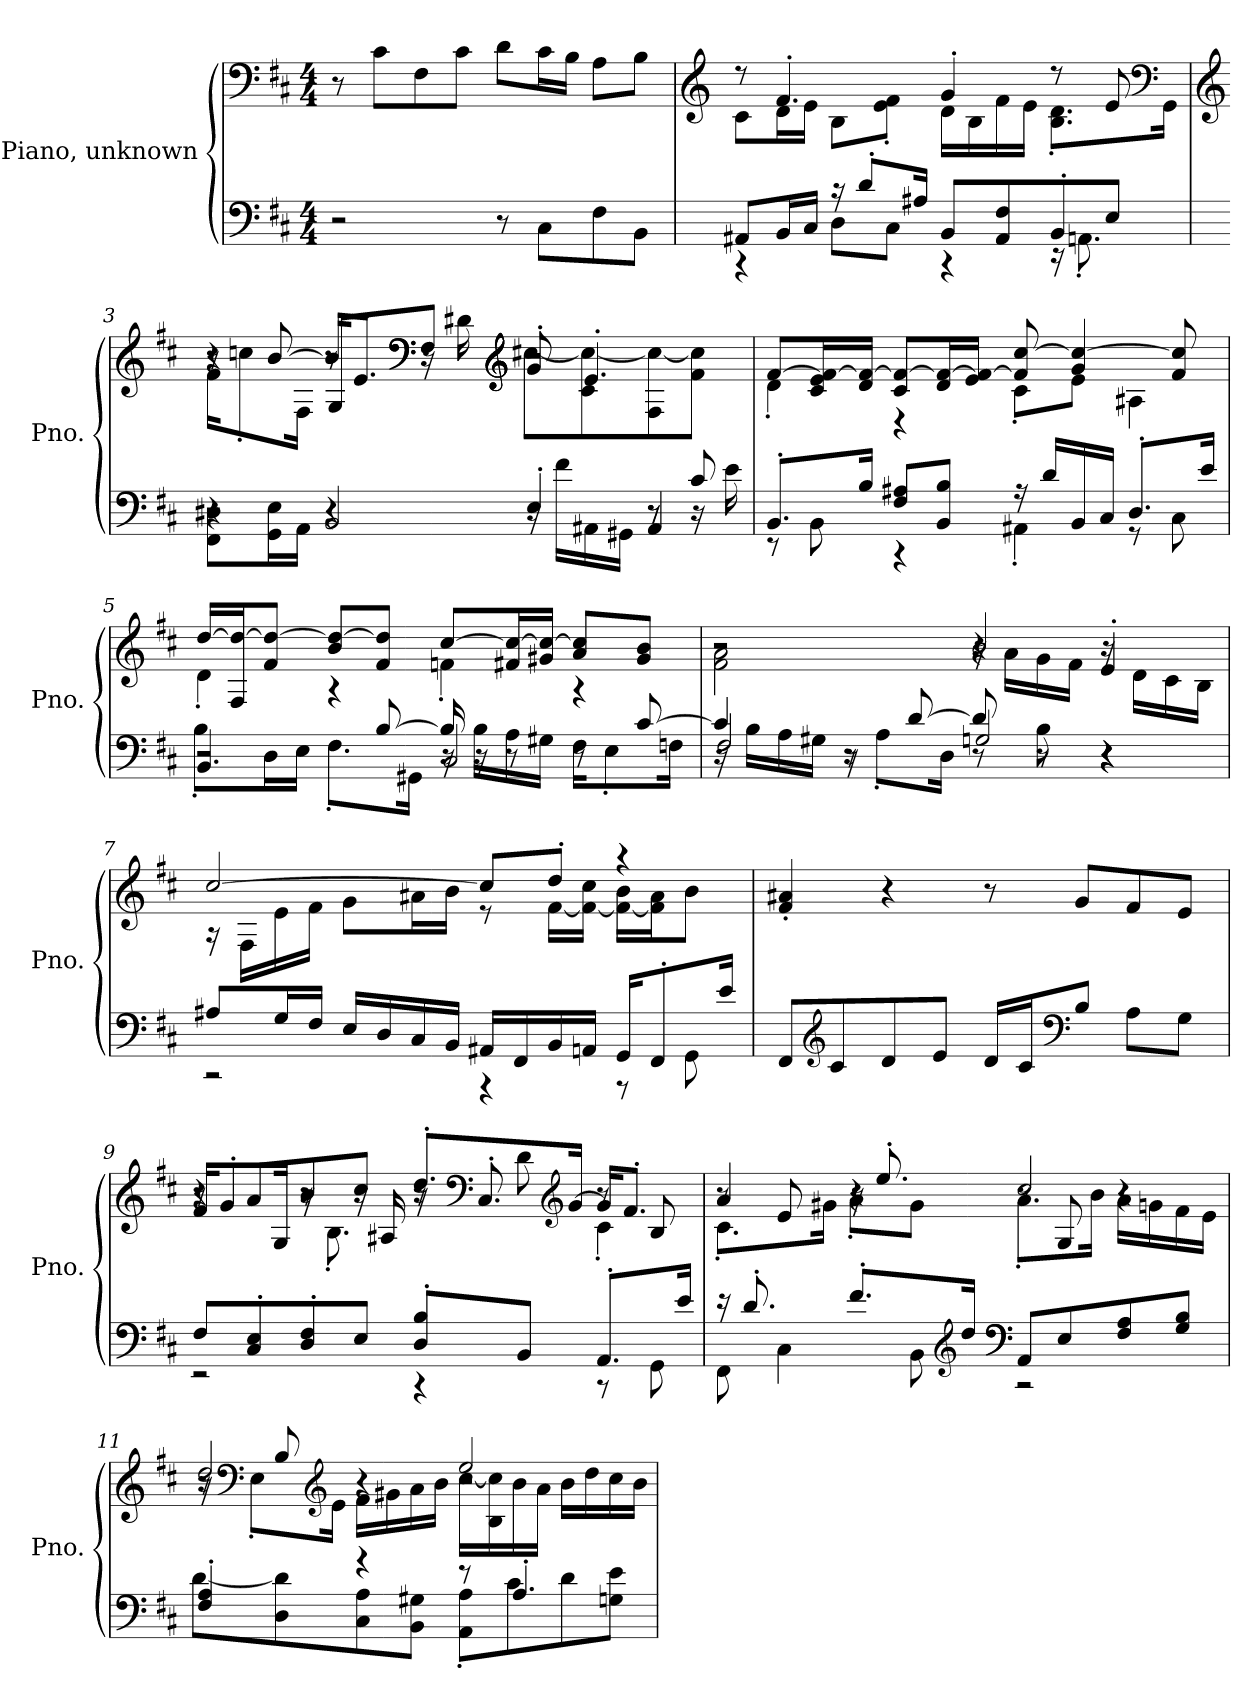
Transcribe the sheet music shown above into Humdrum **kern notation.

**kern	**kern
*part1	*part1
*staff2	*staff1
*I"Piano, unknown	*
*I'Pno.	*
*clefF4	*clefF4
*k[f#c#]	*k[f#c#]
*M4/4	*M4/4
*MM120	*MM120
=1	=1
2r	8r
.	8c#\L
.	8F#\
.	8c#\J
8r	8d\L
8C#\L	16c#\L
.	16B\JJ
8F#\	8A\L
8BB\J	8B\J
=2	=2
*	*clefG2
*^	*^
8AA#X/L	4r	8r	8c#\L
16BB/L	.	4.f#'/	16d\L
16C#/JJ	.	.	16e\JJ
16r	8D\L	.	8B\L
8d'/L	.	.	.
.	8C#\J	.	8e\' 8f#\'J
16A#X/Jk	.	.	.
8BB/L	4r	4g'/	16d\LL
.	.	.	16B\
8AA#/ 8F#/	.	.	16f#\
.	.	.	16e\JJ
8BB'/	16r	8r	8.B\' 8.d\'L
.	8.AAn'\	.	.
8E/J	.	8e/	.
*	*	*clefF4	*
.	.	.	16GG\Jk
*v	*v	*	*
*	*v	*v
!!LO:LB:g=z
=3	=3
*	*clefG2
*^	*^
*	*^	*	*^
2r	8FF#\ 8D#X\L	4r	8r	16f#\KL	4r
.	.	.	.	8ccn'\	.
.	16GG\ 16E\L	.	[8b/	.	.
.	16AA\JJ	.	.	16F#\Jk	.
.	4r	2BB/	16b/KL]	8r	8G/L
.	.	.	8.e'/J	.	.
*	*	*	*clefF4	*	*
.	.	.	.	16r	8F#/J
.	.	.	.	16d#X\	.
*	*	*	*clefG2	*	*
4E'/	16r	.	8g'/	[8cc#X\L	2r
.	16f#\LL	.	.	.	.
.	16AA#X\	.	4.e'/	8c#\ 8cc#\_	.
.	16GG#X\JJ	.	.	.	.
8r	8r	4AA#/	.	8F#\ 8cc#\_	.
8c#/	16r	.	.	8f#\ 8cc#\]J	.
.	16e\	.	.	.	.
*	*v	*v	*	*	*
*	*	*	*v	*v
=4	=4	=4	=4
8.BB'/L	8r	[8f#/L	4d'\
.	8BB\	16c#/ 16e/ 16f#/_L	.
16B/Jk	.	16d/ 16f#/_JJ	.
8F#/ 8A#X/L	4r	8c#/ 8f#/_L	4r
8BB/ 8B/J	.	16d/ 16f#/_L	.
.	.	16e/ 16f#/_JJ	.
16r	4AA#X'\	8f#/] [8cc#/	8c#'\L
16d/LL	.	.	.
16BB/	.	4g/ 4cc#/_	8e\J
16C#/JJ	.	.	.
8.D'/L	8r	.	4A#X\
.	8C#\	8f#/ 8cc#/]	.
16e/Jk	.	.	.
!!LO:LB:g=z	!!
=5	=5	=5	=5
*	*^	*	*
4.BB/	8B'\L	2r	[16dd/LL	4d'\
.	.	.	16F#/ 16dd/_J	.
.	16D\L	.	8f#/ 8dd/_J	.
.	16E\JJ	.	.	.
.	8.F#'\L	.	8b/ 8dd/_L	4r
[8B/	.	.	8f#/ 8dd/]J	.
.	16GG#X\Jk	.	.	.
16B/]	16r	2C#/	[8cc#/L	4fn'\
16r	16B\LL	.	.	.
8r	16A\	.	16f#X/ 16cc#/_L	.
.	16G#X\JJ	.	16g#X/ 16cc#/_JJ	.
8r	16F#\KL	.	8a/ 8cc#/]L	4r
.	8E'\	.	.	.
[8c#/	.	.	8g#/ 8b/J	.
.	16Fn\Jk	.	.	.
=6	=6	=6	=6	=6
*	*	*	*	*^
4c#/]	16r	2F#/	2r	2f#\ 2a\	2r
.	16B\LL	.	.	.	.
.	16A\	.	.	.	.
.	16G#X\JJ	.	.	.	.
8r	16r	.	.	.	.
.	8A'\L	.	.	.	.
[8d/	.	.	.	.	.
.	16D\Jk	.	.	.	.
8d/]	8r	2Gn/	2b/	16r	4r
.	.	.	.	16a\LL	.
8r	8B\	.	.	16g\	.
.	.	.	.	16f#\JJ	.
4r	4r	.	.	16r	4e'/
.	.	.	.	16d\LL	.
.	.	.	.	16c#\	.
.	.	.	.	16B\JJ	.
*	*v	*v	*	*	*
*	*	*	*v	*v
!!LO:LB:g=z
=7	=7	=7	=7
8A#X/L	2r	[2cc#/	16r
.	.	.	16F#\LL
16G/L	.	.	16e\
16F#/JJ	.	.	16f#\JJ
16E/LL	.	.	8g\L
16D/	.	.	.
16C#/	.	.	16a#X\L
16BB/JJ	.	.	16b\JJ
16AA#X/LL	4r	8cc#/L]	8r
16FF#/	.	.	.
16BB/	.	8dd'/J	[16f#\LL
16AAn/JJ	.	.	16f#\_ 16cc#\JJ
16GG/KL	8r	4r	16f#\_ 16b\LL
8FF#'/	.	.	16f#\] 16a#\J
.	8GG\	.	8b\J
16e/Jk	.	.	.
*v	*v	*	*
*	*v	*v
=8	=8
8FF#/L	4f#/' 4a#X/'
*clefG2	*
8c#/	.
8d/	4r
8e/J	.
16d/LL	8r
16c#/J	.
*clefF4	*
8B/J	8g/L
8A\L	8f#/
8G\J	8e/J
!!LO:LB:g=z
=9	=9
*^	*^
*	*	*	*^
8F#/L	2r	8r	4r	16f#/KL
.	.	.	.	8g'/
8C#/' 8E/'	.	8a/L	.	.
.	.	.	.	16G/Jk
8D/' 8F#/'	.	8b/	16r	8r
.	.	.	8.B'\	.
8E/J	.	8cc#/J	.	16r
.	.	.	.	16A#X/
8D/' 8B/'L	4r	8.dd'/L	8r	16r
*	*	*clefF4	*	*
.	.	.	.	8.C#'/
8BB/J	.	.	8d\	.
*	*	*clefG2	*	*
.	.	[16g/Jk	.	.
8.AA'/L	8r	16g/KL]	4c#'\	8r
.	.	8.f#'/J	.	.
.	8GG\	.	.	8B/
16e/Jk	.	.	.	.
=10	=10	=10	=10	=10
16r	8FF#\	4a/	8.c#'\L	8r
8.d'/	.	.	.	.
.	4C#\	.	.	8e/
.	.	.	16g#X\Jk	.
8.f#'/L	.	16r	8a'\L	4r
.	.	8.ee'/	.	.
.	8BB\	.	8g#\J	.
*clefG2	*	*	*	*
16dd/Jk	.	.	.	.
*clefF4	*	*	*	*
8AA/L	2r	2cc#/	8.a'\L	8r
8E/	.	.	.	8G/
.	.	.	16b\Jk	.
8F#/ 8A/	.	.	16a\LL	4r
.	.	.	16gn\	.
8G/ 8B/J	.	.	16f#\	.
.	.	.	16e\JJ	.
!!LO:LB:g=z	!!	!!
=11	=11	=11	=11	=11
4F#/' 4A/'	[8d\L	2dd/	16r	8r
*	*	*clefF4	*	*
.	.	.	8E'\L	.
.	8D\ 8d\]	.	.	8B/
*	*	*clefG2	*	*
.	.	.	16e\Jk	.
4r	8C#\ 8A\	.	16f#\LL	4r
.	.	.	16g#X\	.
.	8BB\ 8G#X\J	.	16a\	.
.	.	.	16b\JJ	.
8r	8AA\' 8A\'L	2ee/	[16cc#\LL	2r
.	.	.	16B\ 16cc#\]	.
4.A'/	8c#\	.	16b\	.
.	.	.	16a\JJ	.
.	8d\	.	16b\LL	.
.	.	.	16dd\	.
.	8Gn\ 8e\J	.	16cc#\	.
.	.	.	16b\JJ	.
*v	*v	*	*	*
*	*v	*v	*v
=	=
*-	*-
